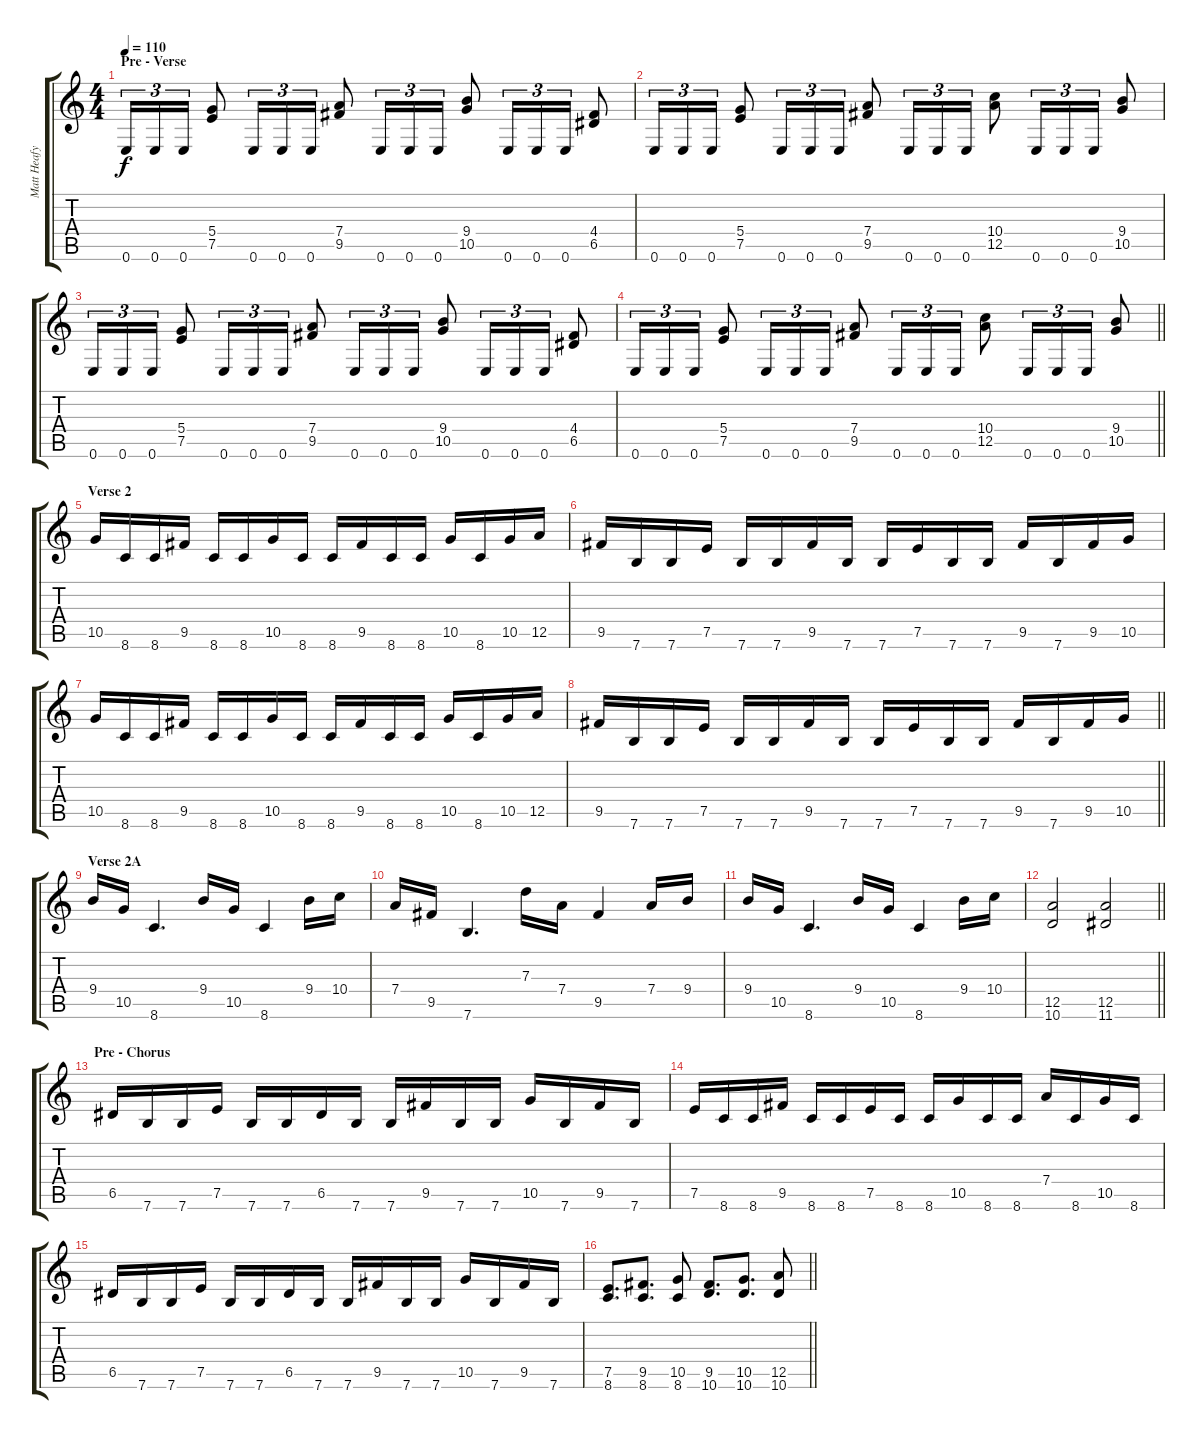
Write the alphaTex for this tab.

\track ("Matt Heafy (Lead)" "Matt Heafy") {instrument distortionguitar}
\staff {score tabs}
\tuning (E4 B3 G3 D3 A2 E2) {hide}
\ts (4 4)
\section ("" "Pre - Verse")
\tempo 110
\clef g2
\ks c
0.6.16{tu (3 2) dy f} 0.6.16{tu (3 2)} 0.6.16{tu (3 2)} (5.4 7.5).8 0.6.16{tu (3 2)} 0.6.16{tu (3 2)} 0.6.16{tu (3 2)} (7.4 9.5).8 0.6.16{tu (3 2)} 0.6.16{tu (3 2)} 0.6.16{tu (3 2)} (9.4 10.5).8 0.6.16{tu (3 2)} 0.6.16{tu (3 2)} 0.6.16{tu (3 2)} (4.4 6.5).8 |
0.6.16{tu (3 2)} 0.6.16{tu (3 2)} 0.6.16{tu (3 2)} (5.4 7.5).8 0.6.16{tu (3 2)} 0.6.16{tu (3 2)} 0.6.16{tu (3 2)} (7.4 9.5).8 0.6.16{tu (3 2)} 0.6.16{tu (3 2)} 0.6.16{tu (3 2)} (10.4 12.5).8 0.6.16{tu (3 2)} 0.6.16{tu (3 2)} 0.6.16{tu (3 2)} (9.4 10.5).8 |
0.6.16{tu (3 2)} 0.6.16{tu (3 2)} 0.6.16{tu (3 2)} (5.4 7.5).8 0.6.16{tu (3 2)} 0.6.16{tu (3 2)} 0.6.16{tu (3 2)} (7.4 9.5).8 0.6.16{tu (3 2)} 0.6.16{tu (3 2)} 0.6.16{tu (3 2)} (9.4 10.5).8 0.6.16{tu (3 2)} 0.6.16{tu (3 2)} 0.6.16{tu (3 2)} (4.4 6.5).8 |
\barLineRight lightlight
0.6.16{tu (3 2)} 0.6.16{tu (3 2)} 0.6.16{tu (3 2)} (5.4 7.5).8 0.6.16{tu (3 2)} 0.6.16{tu (3 2)} 0.6.16{tu (3 2)} (7.4 9.5).8 0.6.16{tu (3 2)} 0.6.16{tu (3 2)} 0.6.16{tu (3 2)} (10.4 12.5).8 0.6.16{tu (3 2)} 0.6.16{tu (3 2)} 0.6.16{tu (3 2)} (9.4 10.5).8 |
\section ("" "Verse 2")
10.5.16 8.6.16 8.6.16 9.5.16 8.6.16 8.6.16 10.5.16 8.6.16 8.6.16 9.5.16 8.6.16 8.6.16 10.5.16 8.6.16 10.5.16 12.5.16 |
9.5.16 7.6.16 7.6.16 7.5.16 7.6.16 7.6.16 9.5.16 7.6.16 7.6.16 7.5.16 7.6.16 7.6.16 9.5.16 7.6.16 9.5.16 10.5.16 |
10.5.16 8.6.16 8.6.16 9.5.16 8.6.16 8.6.16 10.5.16 8.6.16 8.6.16 9.5.16 8.6.16 8.6.16 10.5.16 8.6.16 10.5.16 12.5.16 |
\barLineRight lightlight
9.5.16 7.6.16 7.6.16 7.5.16 7.6.16 7.6.16 9.5.16 7.6.16 7.6.16 7.5.16 7.6.16 7.6.16 9.5.16 7.6.16 9.5.16 10.5.16 |
\section ("" "Verse 2A")
9.4.16 10.5.16 8.6.4{d} 9.4.16 10.5.16 8.6.4 9.4.16 10.4.16 |
7.4.16 9.5.16 7.6.4{d} 7.3.16 7.4.16 9.5.4 7.4.16 9.4.16 |
9.4.16 10.5.16 8.6.4{d} 9.4.16 10.5.16 8.6.4 9.4.16 10.4.16 |
\barLineRight lightlight
(12.5 10.6).2 (12.5 11.6).2 |
\section ("" "Pre - Chorus")
6.5.16 7.6.16 7.6.16 7.5.16 7.6.16 7.6.16 6.5.16 7.6.16 7.6.16 9.5.16 7.6.16 7.6.16 10.5.16 7.6.16 9.5.16 7.6.16 |
7.5.16 8.6.16 8.6.16 9.5.16 8.6.16 8.6.16 7.5.16 8.6.16 8.6.16 10.5.16 8.6.16 8.6.16 7.4.16 8.6.16 10.5.16 8.6.16 |
6.5.16 7.6.16 7.6.16 7.5.16 7.6.16 7.6.16 6.5.16 7.6.16 7.6.16 9.5.16 7.6.16 7.6.16 10.5.16 7.6.16 9.5.16 7.6.16 |
\barLineRight lightlight
(7.5 8.6).8{d} (9.5 8.6).8{d} (10.5 8.6).8 (9.5 10.6).8{d} (10.5 10.6).8{d} (12.5 10.6).8
